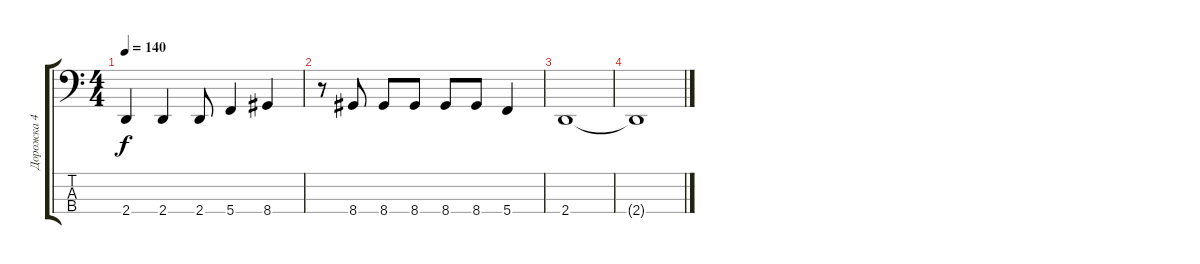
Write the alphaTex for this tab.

\track ("Дорожка 4" "Дорожка 4") {instrument electricbassfinger}
\staff {score tabs}
\tuning (F2 C2 G1 C1) {hide}
\ts (4 4)
\tempo 140
\clef f4
\ks c
2.4.4{dy f} 2.4.4 2.4.8 5.4.4 8.4.4 |
r.8 8.4.8 8.4.8 8.4.8 8.4.8 8.4.8 5.4.4 |
2.4.1 |
2.4{t}.1
